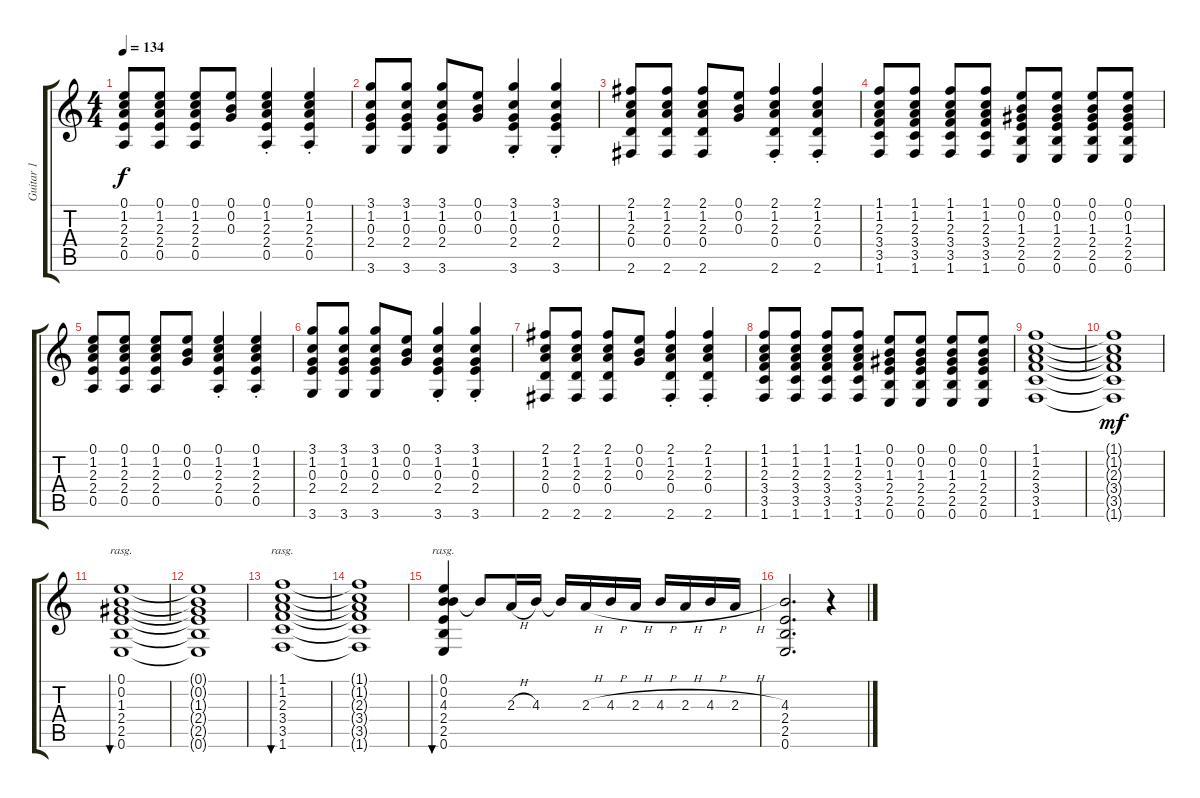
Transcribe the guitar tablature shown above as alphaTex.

\track ("Guitar 1" "Guitar 1") {instrument acousticguitarsteel}
\staff {score tabs}
\tuning (E4 B3 G3 D3 A2 E2) {hide}
\ts (4 4)
\tempo 134
\clef g2
\ks c
(0.1 1.2 2.3 2.4 0.5).8{dy f} (0.1 1.2 2.3 2.4 0.5).8 (0.1 1.2 2.3 2.4 0.5).8 (0.1 0.2 0.3).8 (0.1{st} 1.2{st} 2.3{st} 2.4{st} 0.5{st}).4 (0.1{st} 1.2{st} 2.3{st} 2.4{st} 0.5{st}).4 |
(3.1 1.2 0.3 2.4 3.6).8 (3.1 1.2 0.3 2.4 3.6).8 (3.1 1.2 0.3 2.4 3.6).8 (0.1 0.2 0.3).8 (3.1{st} 1.2{st} 0.3{st} 2.4{st} 3.6{st}).4 (3.1{st} 1.2{st} 0.3{st} 2.4{st} 3.6{st}).4 |
(2.1 1.2 2.3 0.4 2.6).8 (2.1 1.2 2.3 0.4 2.6).8 (2.1 1.2 2.3 0.4 2.6).8 (0.1 0.2 0.3).8 (2.1{st} 1.2{st} 2.3{st} 0.4{st} 2.6{st}).4 (2.1{st} 1.2{st} 2.3{st} 0.4{st} 2.6{st}).4 |
(1.1 1.2 2.3 3.4 3.5 1.6).8 (1.1 1.2 2.3 3.4 3.5 1.6).8 (1.1 1.2 2.3 3.4 3.5 1.6).8 (1.1 1.2 2.3 3.4 3.5 1.6).8 (0.1 0.2 1.3 2.4 2.5 0.6).8 (0.1 0.2 1.3 2.4 2.5 0.6).8 (0.1 0.2 1.3 2.4 2.5 0.6).8 (0.1 0.2 1.3 2.4 2.5 0.6).8 |
(0.1 1.2 2.3 2.4 0.5).8 (0.1 1.2 2.3 2.4 0.5).8 (0.1 1.2 2.3 2.4 0.5).8 (0.1 0.2 0.3).8 (0.1{st} 1.2{st} 2.3{st} 2.4{st} 0.5{st}).4 (0.1{st} 1.2{st} 2.3{st} 2.4{st} 0.5{st}).4 |
(3.1 1.2 0.3 2.4 3.6).8 (3.1 1.2 0.3 2.4 3.6).8 (3.1 1.2 0.3 2.4 3.6).8 (0.1 0.2 0.3).8 (3.1{st} 1.2{st} 0.3{st} 2.4{st} 3.6{st}).4 (3.1{st} 1.2{st} 0.3{st} 2.4{st} 3.6{st}).4 |
(2.1 1.2 2.3 0.4 2.6).8 (2.1 1.2 2.3 0.4 2.6).8 (2.1 1.2 2.3 0.4 2.6).8 (0.1 0.2 0.3).8 (2.1{st} 1.2{st} 2.3{st} 0.4{st} 2.6{st}).4 (2.1{st} 1.2{st} 2.3{st} 0.4{st} 2.6{st}).4 |
(1.1 1.2 2.3 3.4 3.5 1.6).8 (1.1 1.2 2.3 3.4 3.5 1.6).8 (1.1 1.2 2.3 3.4 3.5 1.6).8 (1.1 1.2 2.3 3.4 3.5 1.6).8 (0.1 0.2 1.3 2.4 2.5 0.6).8 (0.1 0.2 1.3 2.4 2.5 0.6).8 (0.1 0.2 1.3 2.4 2.5 0.6).8 (0.1 0.2 1.3 2.4 2.5 0.6).8 |
(1.1 1.2 2.3 3.4 3.5 1.6).1 |
(1.1{t} 1.2{t} 2.3{t} 3.4{t} 3.5{t} 1.6{t}).1{dy mf} |
(0.1 0.2 1.3 2.4 2.5 0.6).1{bu 60 rasg ii} |
(0.1{t} 0.2{t} 1.3{t} 2.4{t} 2.5{t} 0.6{t}).1 |
(1.1 1.2 2.3 3.4 3.5 1.6).1{bu 60 rasg ii} |
(1.1{t} 1.2{t} 2.3{t} 3.4{t} 3.5{t} 1.6{t}).1 |
(0.1 0.2 4.3 2.4 2.5 0.6).4{bu 60 rasg ii} 4.3{t}.8 2.3{h}.16 4.3.16 4.3{t}.16 2.3{h}.16 4.3{h}.16 2.3{h}.16 4.3{h}.16 2.3{h}.16 4.3{h}.16 2.3{h}.16 |
(4.3 2.4 2.5 0.6).2{d} r.4
